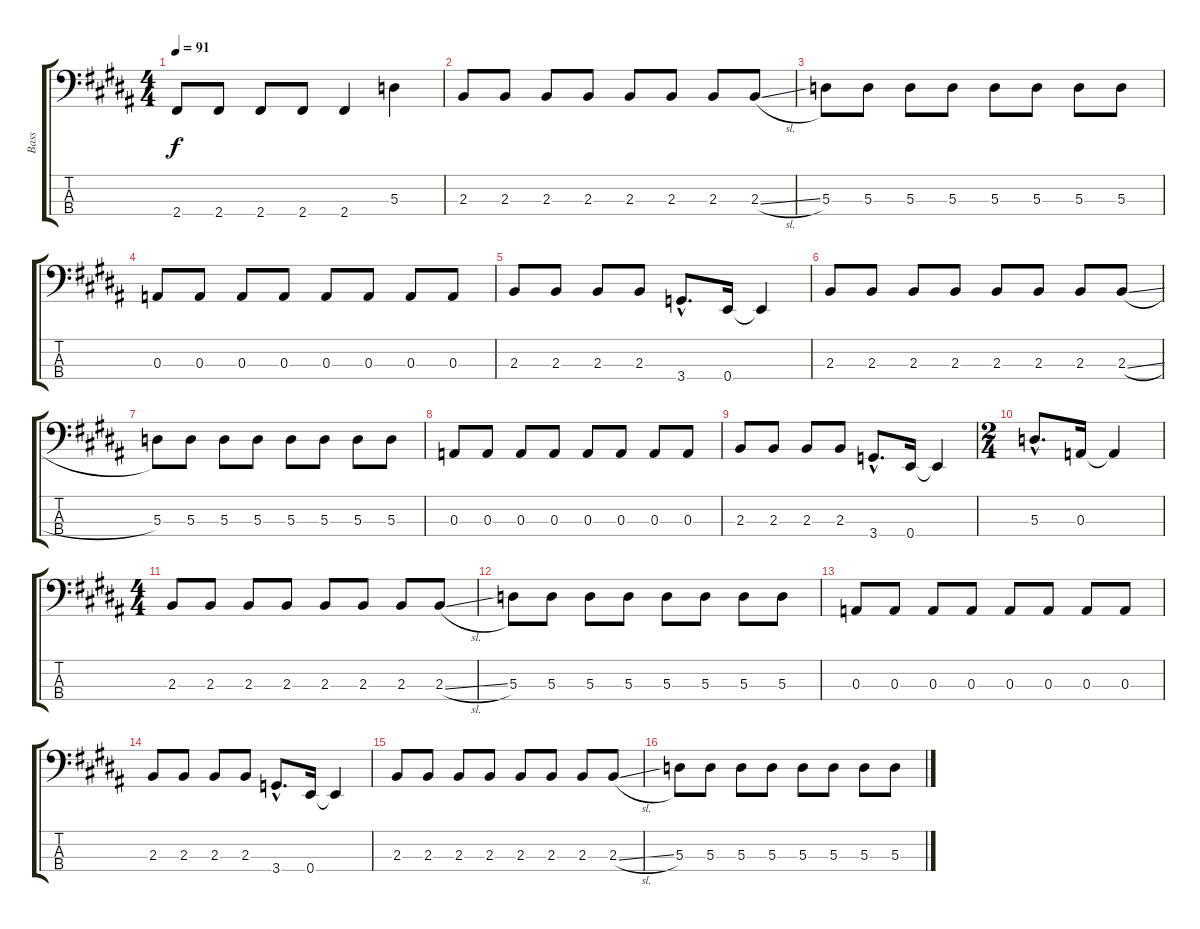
\track ("Bass" "Bass") {instrument electricbassfinger}
\staff {score tabs}
\tuning (G2 D2 A1 E1) {hide}
\ts (4 4)
\tempo 91
\clef f4
\ks b
2.4.8{dy f} 2.4.8 2.4.8 2.4.8 2.4.4 5.3.4 |
2.3.8 2.3.8 2.3.8 2.3.8 2.3.8 2.3.8 2.3.8 2.3{sl}.8 |
5.3.8 5.3.8 5.3.8 5.3.8 5.3.8 5.3.8 5.3.8 5.3.8 |
0.3.8 0.3.8 0.3.8 0.3.8 0.3.8 0.3.8 0.3.8 0.3.8 |
2.3.8 2.3.8 2.3.8 2.3.8 3.4{hac}.8{d} 0.4.16 0.4{t}.4 |
2.3.8 2.3.8 2.3.8 2.3.8 2.3.8 2.3.8 2.3.8 2.3{sl}.8 |
5.3.8 5.3.8 5.3.8 5.3.8 5.3.8 5.3.8 5.3.8 5.3.8 |
0.3.8 0.3.8 0.3.8 0.3.8 0.3.8 0.3.8 0.3.8 0.3.8 |
2.3.8 2.3.8 2.3.8 2.3.8 3.4{hac}.8{d} 0.4.16 0.4{t}.4 |
\ts (2 4)
5.3{hac}.8{d} 0.3.16 0.3{t}.4 |
\ts (4 4)
2.3.8 2.3.8 2.3.8 2.3.8 2.3.8 2.3.8 2.3.8 2.3{sl}.8 |
5.3.8 5.3.8 5.3.8 5.3.8 5.3.8 5.3.8 5.3.8 5.3.8 |
0.3.8 0.3.8 0.3.8 0.3.8 0.3.8 0.3.8 0.3.8 0.3.8 |
2.3.8 2.3.8 2.3.8 2.3.8 3.4{hac}.8{d} 0.4.16 0.4{t}.4 |
2.3.8 2.3.8 2.3.8 2.3.8 2.3.8 2.3.8 2.3.8 2.3{sl}.8 |
5.3.8 5.3.8 5.3.8 5.3.8 5.3.8 5.3.8 5.3.8 5.3.8
